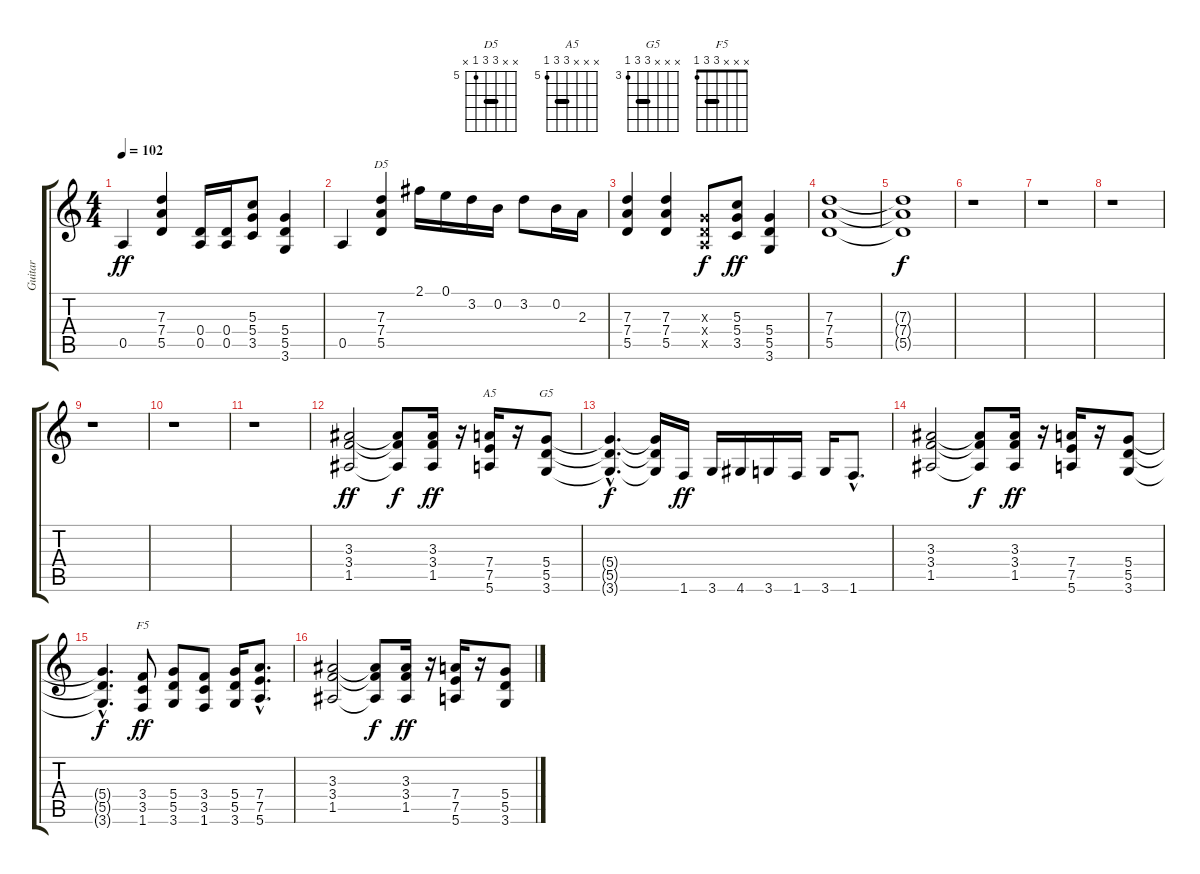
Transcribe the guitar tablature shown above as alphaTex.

\track ("Guitar " "Guitar ") {instrument distortionguitar}
\staff {score tabs}
\tuning (E4 B3 G3 D3 A2 E2) {hide}
\chord ("D5" x x 7 7 5 x) {firstfret 5 barre 7}
\chord ("A5" x x x 7 7 5) {firstfret 5 barre 7}
\chord ("G5" x x x 5 5 3) {firstfret 3 barre 5}
\chord ("F5" x x x 3 3 1) {barre 3}
\ts (4 4)
\tempo 102
\clef g2
\ks c
0.5.4{dy ff} (7.3 7.4 5.5).4 (0.4 0.5).16 (0.4 0.5).16 (5.3 5.4 3.5).8 (5.4 5.5 3.6).4 |
0.5.4 (7.3 7.4 5.5).4{ch "D5"} 2.1.16 0.1.16 3.2.16 0.2.16 3.2.8 0.2.16 2.3.16 |
(7.3 7.4 5.5).4 (7.3 7.4 5.5).4 (0.3{x} 0.4{x} 0.5{x}).8{dy f} (5.3 5.4 3.5).8{dy ff} (5.4 5.5 3.6).4 |
(7.3 7.4 5.5).1 |
(7.3{t} 7.4{t} 5.5{t}).1{dy f} |
r.1 |
r.1 |
r.1 |
r.1 |
r.1 |
r.1 |
(3.3 3.4 1.5).2{dy ff} (3.3{t} 3.4{t} 1.5{t}).8{dy f} (3.3 3.4 1.5).16{dy ff} r.16 (7.4 7.5 5.6).16{ch "A5"} r.16 (5.4 5.5 3.6).8{ch "G5"} |
(5.4{hac t} 5.5{hac t} 3.6{hac t}).4{d dy f} (5.4{t} 5.5{t} 3.6{t}).16 1.6.16{dy ff} 3.6.16 4.6.16 3.6.16 1.6.16 3.6.16 1.6{hac}.8{d} |
(3.3 3.4 1.5).2 (3.3{t} 3.4{t} 1.5{t}).8{dy f} (3.3 3.4 1.5).16{dy ff} r.16 (7.4 7.5 5.6).16 r.16 (5.4 5.5 3.6).8 |
(5.4{hac t} 5.5{hac t} 3.6{hac t}).4{d dy f} (3.4 3.5 1.6).8{ch "F5" dy ff} (5.4 5.5 3.6).8 (3.4 3.5 1.6).8 (5.4 5.5 3.6).16 (7.4{hac} 7.5{hac} 5.6{hac}).8{d} |
(3.3 3.4 1.5).2 (3.3{t} 3.4{t} 1.5{t}).8{dy f} (3.3 3.4 1.5).16{dy ff} r.16 (7.4 7.5 5.6).16 r.16 (5.4 5.5 3.6).8
